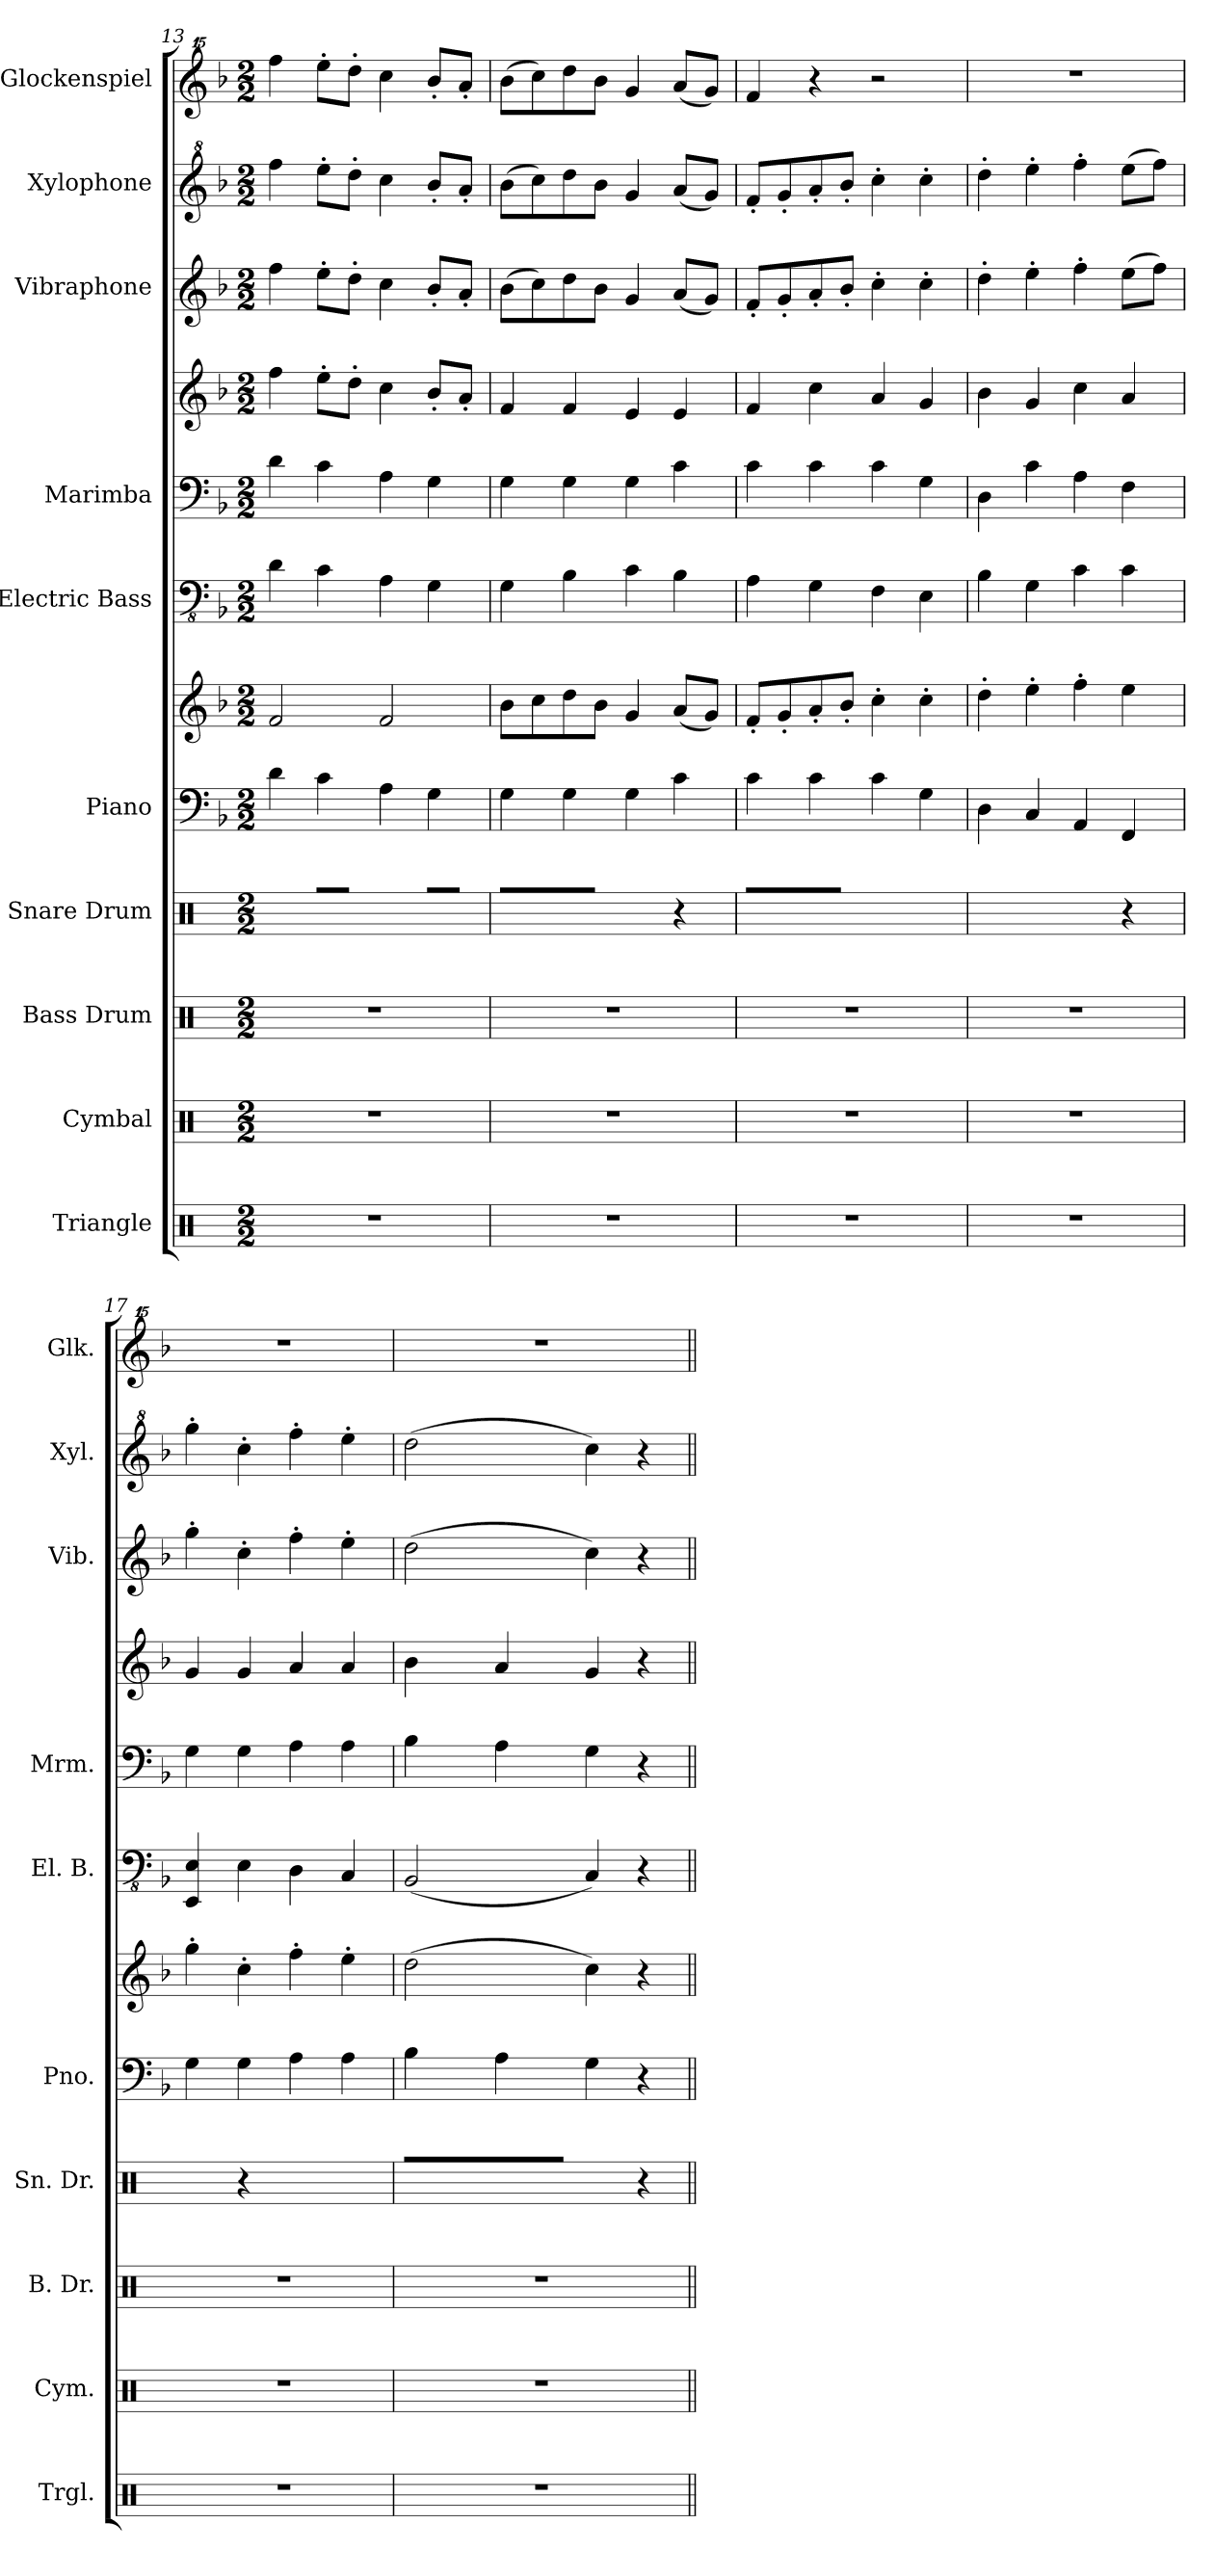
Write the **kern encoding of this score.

**kern	**kern	**kern	**kern	**kern	**kern	**kern	**kern	**kern	**kern	**kern	**kern
*part10	*part9	*part8	*part7	*part6	*part6	*part5	*part4	*part4	*part3	*part2	*part1
*staff12	*staff11	*staff10	*staff9	*staff8	*staff7	*staff6	*staff5	*staff4	*staff3	*staff2	*staff1
*I"Triangle	*I"Cymbal	*I"Bass Drum	*I"Snare Drum	*I"Piano	*	*I"Electric Bass	*I"Marimba	*	*I"Vibraphone	*I"Xylophone	*I"Glockenspiel
*I'Trgl.	*I'Cym.	*I'B. Dr.	*I'Sn. Dr.	*I'Pno.	*	*I'El. B.	*I'Mrm.	*	*I'Vib.	*I'Xyl.	*I'Glk.
*clefX	*clefX	*clefX	*clefX	*clefF4	*clefG2	*clefFv4	*clefF4	*clefG2	*clefG2	*clefG^2	*clefG^^2
*k[]	*k[]	*k[]	*k[]	*k[b-]	*k[b-]	*k[b-]	*k[b-]	*k[b-]	*k[b-]	*k[b-]	*k[b-]
*C:	*C:	*C:	*C:	*F:	*F:	*F:	*F:	*F:	*F:	*F:	*F:
*M2/2	*M2/2	*M2/2	*M2/2	*M2/2	*M2/2	*M2/2	*M2/2	*M2/2	*M2/2	*M2/2	*M2/2
=13	=13	=13	=13	=13	=13	=13	=13	=13	=13	=13	=13
1r	1r	1r	4R/	4d\	2f/	4D\	4d\	4ff\	4ff\	4fff\	4ffff\
.	.	.	8R/L	4c\	.	4C\	4c\	8ee'\L	8ee'\L	8eee'\L	8eeee'\L
.	.	.	8R/J	.	.	.	.	8dd'\J	8dd'\J	8ddd'\J	8dddd'\J
.	.	.	4R/	4A\	2f/	4AA\	4A\	4cc\	4cc\	4ccc\	4cccc\
.	.	.	8R/L	4G\	.	4GG\	4G\	8b-'/L	8b-'/L	8bb-'/L	8bbb-'/L
.	.	.	8R/J	.	.	.	.	8a'/J	8a'/J	8aa'/J	8aaa'/J
=14	=14	=14	=14	=14	=14	=14	=14	=14	=14	=14	=14
1r	1r	1r	8R/L	4G\	8b-\L	4GG\	4G\	4f/	(8b-\L	(8bb-\L	(8bbb-\L
.	.	.	8R/	.	8cc\	.	.	.	8cc\)	8ccc\)	8cccc\)
.	.	.	8R/	4G\	8dd\	4BB-\	4G\	4f/	8dd\	8ddd\	8dddd\
.	.	.	8R/J	.	8b-\J	.	.	.	8b-\J	8bb-\J	8bbb-\J
.	.	.	4R/	4G\	4g/	4C\	4G\	4e/	4g/	4gg/	4ggg/
.	.	.	4r	4c\	(8a/L	4BB-\	4c\	4e/	(8a/L	(8aa/L	(8aaa/L
.	.	.	.	.	8g/J)	.	.	.	8g/J)	8gg/J)	8ggg/J)
!!LO:PB:g=z
=15	=15	=15	=15	=15	=15	=15	=15	=15	=15	=15	=15
1r	1r	1r	8R/L	4c\	8f'/L	4AA\	4c\	4f/	8f'/L	8ff'/L	4fff/
.	.	.	8R/	.	8g'/	.	.	.	8g'/	8gg'/	.
.	.	.	8R/	4c\	8a'/	4GG\	4c\	4cc\	8a'/	8aa'/	4r
.	.	.	8R/J	.	8b-'/J	.	.	.	8b-'/J	8bb-'/J	.
.	.	.	4R/	4c\	4cc'\	4FF\	4c\	4a/	4cc'\	4ccc'\	2r
.	.	.	4R/	4G\	4cc'\	4EE\	4G\	4g/	4cc'\	4ccc'\	.
=16	=16	=16	=16	=16	=16	=16	=16	=16	=16	=16	=16
1r	1r	1r	4R/	4D\	4dd'\	4BB-\	4D\	4b-\	4dd'\	4ddd'\	1r
.	.	.	4R/	4C/	4ee'\	4GG\	4c\	4g/	4ee'\	4eee'\	.
.	.	.	4R/	4AA/	4ff'\	4C\	4A\	4cc\	4ff'\	4fff'\	.
.	.	.	4r	4FF/	4ee\	4C\	4F\	4a/	(8ee\L	(8eee\L	.
.	.	.	.	.	.	.	.	.	8ff\J)	8fff\J)	.
=17	=17	=17	=17	=17	=17	=17	=17	=17	=17	=17	=17
1r	1r	1r	4R/	4G\	4gg'\	4EEE/ 4EE/	4G\	4g/	4gg'\	4ggg'\	1r
.	.	.	4r	4G\	4cc'\	4EE\	4G\	4g/	4cc'\	4ccc'\	.
.	.	.	4R/	4A\	4ff'\	4DD\	4A\	4a/	4ff'\	4fff'\	.
.	.	.	4R/	4A\	4ee'\	4CC/	4A\	4a/	4ee'\	4eee'\	.
=18	=18	=18	=18	=18	=18	=18	=18	=18	=18	=18	=18
1r	1r	1r	16R/LL	4B-\	(2dd\	(2BBB-/	4B-\	4b-\	(2dd\	(2ddd\	1r
.	.	.	16R/	.	.	.	.	.	.	.	.
.	.	.	16R/	.	.	.	.	.	.	.	.
.	.	.	16R/	.	.	.	.	.	.	.	.
.	.	.	16R/	4A\	.	.	4A\	4a/	.	.	.
.	.	.	16R/	.	.	.	.	.	.	.	.
.	.	.	16R/	.	.	.	.	.	.	.	.
.	.	.	16R/JJ	.	.	.	.	.	.	.	.
.	.	.	4R/	4G\	4cc\)	4CC/)	4G\	4g/	4cc\)	4ccc\)	.
.	.	.	4r	4r	4r	4r	4r	4r	4r	4r	.
=||	=||	=||	=||	=||	=||	=||	=||	=||	=||	=||	=||
*-	*-	*-	*-	*-	*-	*-	*-	*-	*-	*-	*-
